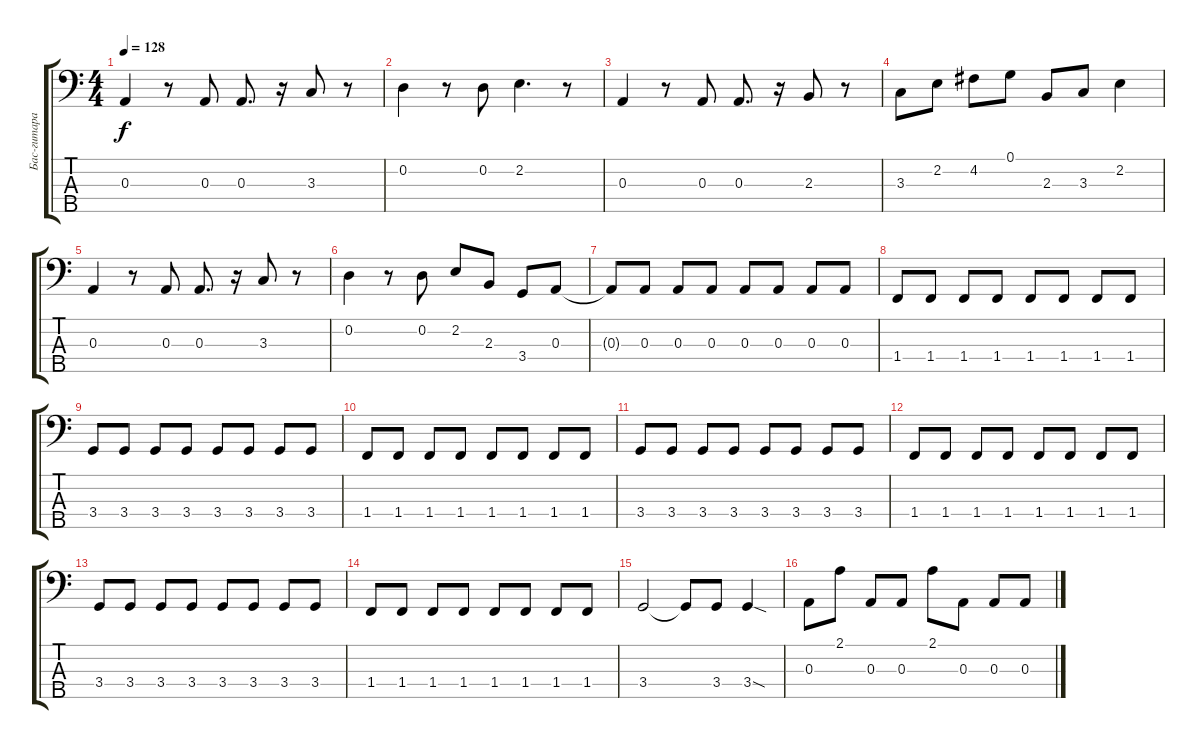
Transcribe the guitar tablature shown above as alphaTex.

\track ("Бас-гитара" "Бас-гитара") {instrument electricbassfinger}
\staff {score tabs}
\tuning (G2 D2 A1 E1 B0) {hide}
\ts (4 4)
\tempo 128
\clef f4
\ks c
0.3.4{dy f} r.8 0.3.8 0.3.8{d} r.16 3.3.8 r.8 |
0.2.4 r.8 0.2.8 2.2.4{d} r.8 |
0.3.4 r.8 0.3.8 0.3.8{d} r.16 2.3.8 r.8 |
3.3.8 2.2.8 4.2.8 0.1.8 2.3.8 3.3.8 2.2.4 |
0.3.4 r.8 0.3.8 0.3.8{d} r.16 3.3.8 r.8 |
0.2.4 r.8 0.2.8 2.2.8 2.3.8 3.4.8 0.3.8 |
0.3{t}.8 0.3.8 0.3.8 0.3.8 0.3.8 0.3.8 0.3.8 0.3.8 |
1.4.8 1.4.8 1.4.8 1.4.8 1.4.8 1.4.8 1.4.8 1.4.8 |
3.4.8 3.4.8 3.4.8 3.4.8 3.4.8 3.4.8 3.4.8 3.4.8 |
1.4.8 1.4.8 1.4.8 1.4.8 1.4.8 1.4.8 1.4.8 1.4.8 |
3.4.8 3.4.8 3.4.8 3.4.8 3.4.8 3.4.8 3.4.8 3.4.8 |
1.4.8 1.4.8 1.4.8 1.4.8 1.4.8 1.4.8 1.4.8 1.4.8 |
3.4.8 3.4.8 3.4.8 3.4.8 3.4.8 3.4.8 3.4.8 3.4.8 |
1.4.8 1.4.8 1.4.8 1.4.8 1.4.8 1.4.8 1.4.8 1.4.8 |
3.4.2 3.4{t}.8 3.4.8 3.4{sod}.4 |
0.3.8 2.1.8 0.3.8 0.3.8 2.1.8 0.3.8 0.3.8 0.3.8
